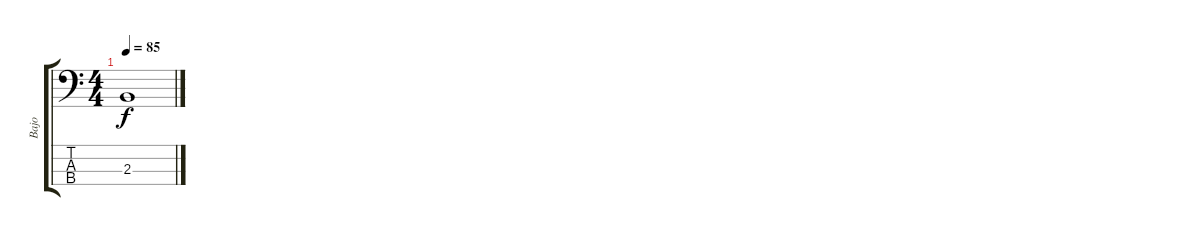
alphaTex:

\track ("Bajo" "Bajo") {instrument electricbassfinger}
\staff {score tabs}
\tuning (G2 D2 A1 E1) {hide}
\ts (4 4)
\tempo 85
\clef f4
\ks c
2.3{t}.1{dy f}
